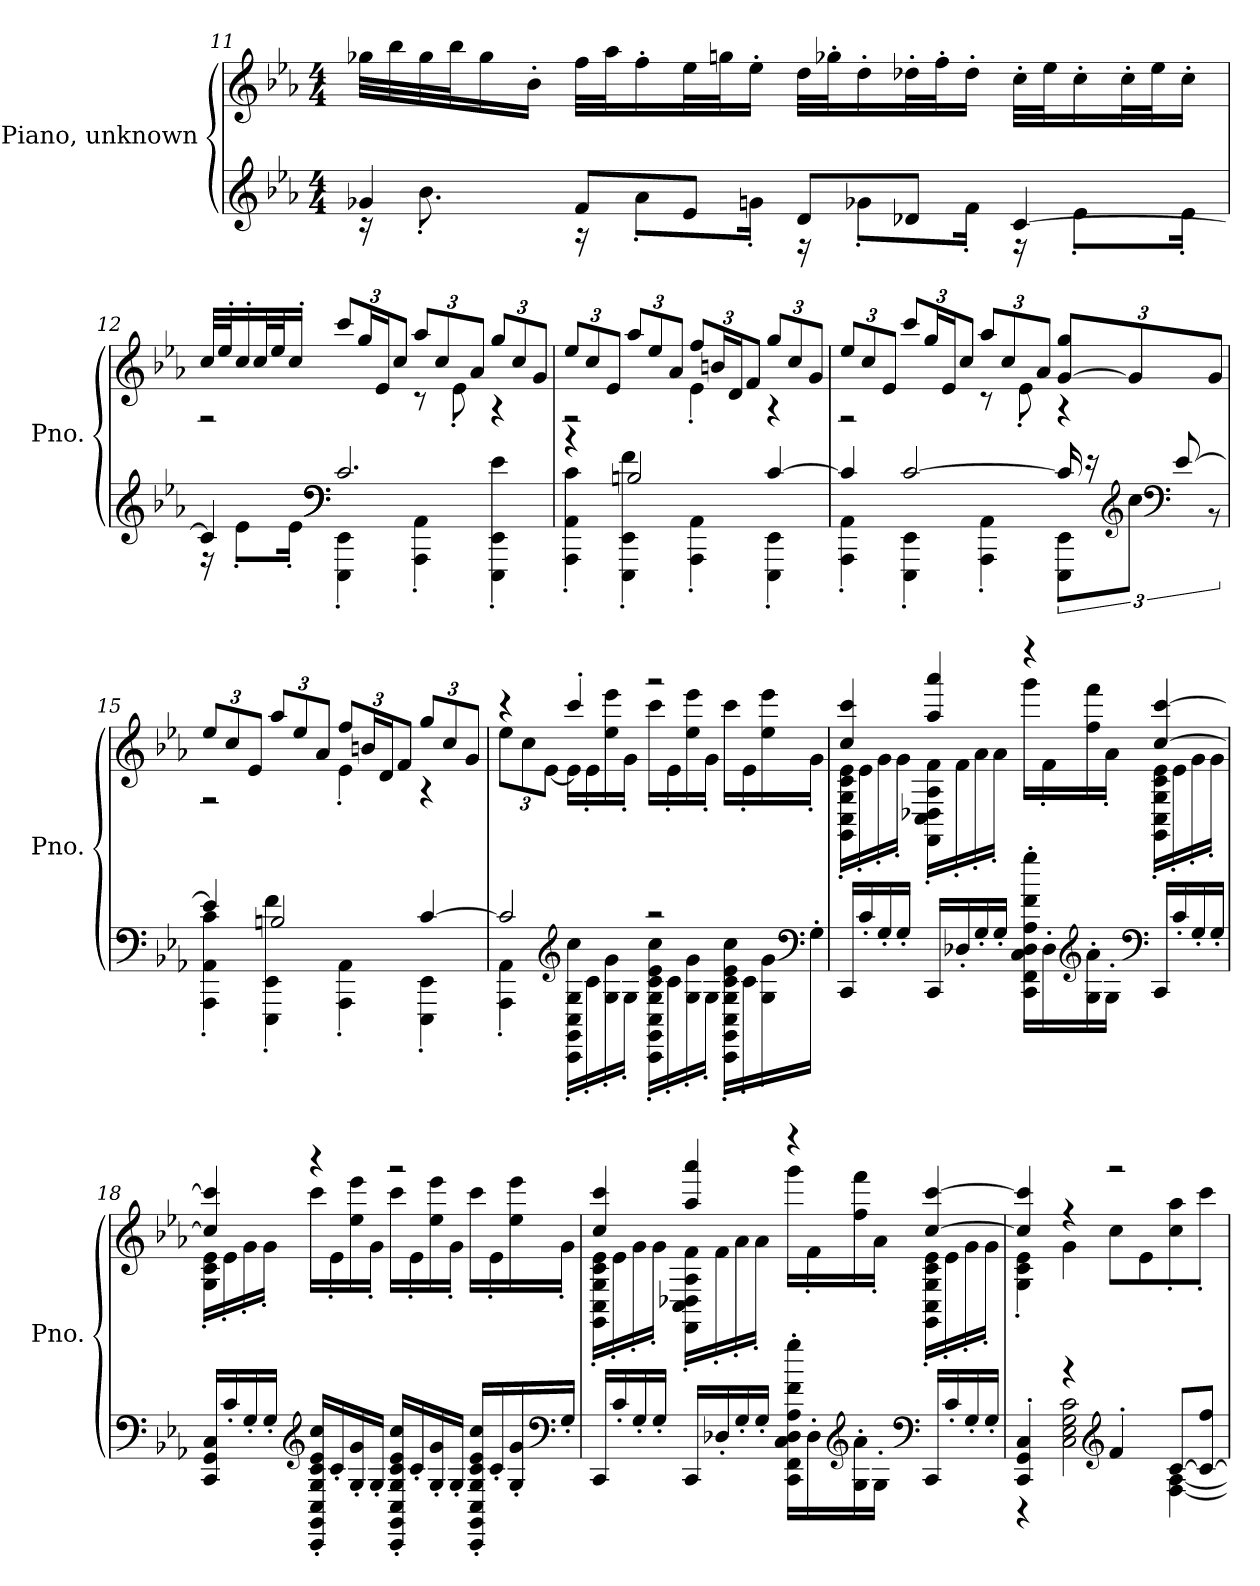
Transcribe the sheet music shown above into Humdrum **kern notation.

**kern	**kern
*part1	*part1
*staff2	*staff1
*I"Piano, unknown	*
*I'Pno.	*
!!LO:LB:g=z
*clefG2	*clefG2
*k[b-e-a-]	*k[b-e-a-]
*M4/4	*M4/4
=11	=11
*^	*
4g-X/	16r	32gg-X\LLL
.	.	32bb-\
.	8.b-'\	32gg-\
.	.	32bb-\J
.	.	16gg-\
.	.	16b-'\JJ
8f/L	16r	32ff\LLL
.	.	32aa-\J
.	8a-'\L	16ff'\
8e-/J	.	32ee-\L
.	.	32ggn\J
.	16gn'\Jk	16ee-'\JJ
8d/L	16r	32dd\LLL
.	.	32gg-X'\J
.	8g-X'\L	16dd'\
8d-X/J	.	32dd-X'\L
.	.	32ff'\J
.	16f'\Jk	16dd-'\JJ
[4c/	16r	32cc'\LLL
.	.	32ee-\J
.	8e-'\L	16cc'\
.	.	32cc'\L
.	.	32ee-\J
.	16e-'\Jk	16cc'\JJ
=12	=12	=12
*	*	*^
4c/]	16r	32cc/LLL	2r
.	.	32ee-'/J	.
.	8e-'\L	16cc'/	.
.	.	32cc/L	.
.	.	32ee-/J	.
.	16e-'\Jk	16cc'/JJ	.
*clefF4	*	*	*
*	*	*Xbrackettup	*
2.c/	4EEE-\' 4EE-\'	12ccc/L	.
.	.	24gg/L	.
.	.	24e-/J	.
.	.	12cc/J	.
.	4AAA-\' 4AA-\'	12aa-/L	8r
.	.	12cc/	.
.	.	.	8e-'\
.	.	12a-/J	.
.	4EEE-\' 4EE-\' 4e-\'	12gg/L	4r
.	.	12cc/	.
.	.	12g/J	.
!!LO:LB:g=z	!!
=13	=13	=13	=13
4r	4AAA-\' 4AA-\' 4c\'	12ee-/L	2r
.	.	12cc/	.
.	.	12e-/J	.
2Bn/	4EEE-\' 4EE-\' 4f\'	12aa-/L	.
.	.	12ee-/	.
.	.	12a-/J	.
.	4AAA-\' 4AA-\'	12ff/L	4e-'\
.	.	24bn/L	.
.	.	24d/J	.
.	.	12f/J	.
[4c/	4EEE-\' 4EE-\'	12gg/L	4r
.	.	12cc/	.
.	.	12g/J	.
=14	=14	=14	=14
4c/]	4AAA-\' 4AA-\'	12ee-/L	2r
.	.	12cc/	.
.	.	12e-/J	.
[2c/	4EEE-\' 4EE-\'	12ccc/L	.
.	.	24gg/L	.
.	.	24e-/J	.
.	.	12cc/J	.
.	4AAA-\' 4AA-\'	12aa-/L	8r
.	.	12cc/	.
.	.	.	8e-'\
.	.	12a-/J	.
16c/]	12EEE-\ 12EE-\L	[12g/ 12gg/L	4r
16r	.	.	.
*clefG2	*	*	*
.	12cc\J	12g/]	.
*clefF4	*	*	*
[8e-/	.	.	.
.	12r	12g/J	.
!!LO:LB:g=z	!!
=15	=15	=15	=15
4e-/]	4AAA-\' 4AA-\' 4c\'	12ee-/L	2r
.	.	12cc/	.
.	.	12e-/J	.
2Bn/	4EEE-\' 4EE-\' 4f\'	12aa-/L	.
.	.	12ee-/	.
.	.	12a-/J	.
.	4AAA-\' 4AA-\'	12ff/L	4e-'\
.	.	24bn/L	.
.	.	24d/J	.
.	.	12f/J	.
[4c/	4EEE-\' 4EE-\'	12gg/L	4r
.	.	12cc/	.
.	.	12g/J	.
=16	=16	=16	=16
2c/]	4AAA-\' 4AA-\'	4r	12ee-\L
.	.	.	12cc\
.	.	.	[12e-\J
*clefG2	*	*	*
.	16CC\' 16GG\' 16C\' 16G\' 16cc\'LL	4ccc'/	16e-\LL]
.	16c'\	.	16e-'\
.	16G\' 16g\'	.	16ee-\ 16eee-\
.	16G'\JJ	.	16g'\JJ
2r	16CC\' 16GG\' 16C\' 16G\' 16c\' 16e-\' 16cc\'LL	2r	16ccc\LL
.	16c'\	.	16e-'\
.	16G\' 16g\'	.	16ee-\ 16eee-\
.	16G'\JJ	.	16g'\JJ
.	16CC\' 16GG\' 16C\' 16G\' 16c\' 16e-\' 16cc\'LL	.	16ccc\LL
.	16c'\	.	16e-'\
.	16G\' 16g\'	.	16ee-\ 16eee-\
*clefF4	*	*	*
.	16G'\JJ	.	16g'\JJ
*v	*v	*	*
!!LO:LB:g=z	!!
=17	=17	=17
16CC/LL	4cc/ 4ccc/	16GG\' 16C\' 16G\' 16c\' 16e-\'LL
16c'/	.	16e-'\
16G'/	.	16g'\
16G'/JJ	.	16g'\JJ
16CC/LL	4aa-/ 4aaa-/	16FF\' 16C\' 16D-X\' 16A-\' 16f\'LL
16D-X'/	.	16f'\
16G'/	.	16a-'\
16G'/JJ	.	16a-'\JJ
16CC\' 16FF\' 16C\' 16D-\' 16A-\' 16f\' 16gg\'LL	4r	16ggg\LL
16D-'\	.	16f'\
*clefG2	*	*
16G\' 16a-\'	.	16ff\ 16fff\
16G'\JJ	.	16a-'\JJ
*clefF4	*	*
16CC/LL	[4cc/ [4ccc/	16GG\' 16C\' 16G\' 16c\' 16e-\'LL
16c'/	.	16e-'\
16G'/	.	16g'\
16G'/JJ	.	16g'\JJ
!!LO:LB:g=z	!!
=18	=18	=18
16CC/ 16GG/ 16C/LL	4cc/] 4ccc/]	16G\' 16c\' 16e-\'LL
16c'/	.	16e-'\
16G'/	.	16g'\
16G'/JJ	.	16g'\JJ
*clefG2	*	*
16CC/' 16GG/' 16C/' 16G/' 16c/' 16e-/' 16cc/'LL	4r	16ccc\LL
16c'/	.	16e-'\
16G/' 16g/'	.	16ee-\ 16eee-\
16G'/JJ	.	16g'\JJ
16CC/' 16GG/' 16C/' 16G/' 16c/' 16e-/' 16cc/'LL	2r	16ccc\LL
16c'/	.	16e-'\
16G/' 16g/'	.	16ee-\ 16eee-\
16G'/JJ	.	16g'\JJ
16CC/' 16GG/' 16C/' 16G/' 16c/' 16e-/' 16cc/'LL	.	16ccc\LL
16c'/	.	16e-'\
16G/' 16g/'	.	16ee-\ 16eee-\
*clefF4	*	*
16G'/JJ	.	16g'\JJ
!!LO:PB:g=z	!!
=19	=19	=19
16CC/LL	4cc/ 4ccc/	16GG\' 16C\' 16G\' 16c\' 16e-\'LL
16c'/	.	16e-'\
16G'/	.	16g'\
16G'/JJ	.	16g'\JJ
16CC/LL	4aa-/ 4aaa-/	16FF\' 16C\' 16D-X\' 16A-\' 16f\'LL
16D-X'/	.	16f'\
16G'/	.	16a-'\
16G'/JJ	.	16a-'\JJ
16CC\' 16FF\' 16C\' 16D-\' 16A-\' 16f\' 16gg\'LL	4r	16ggg\LL
16D-'\	.	16f'\
*clefG2	*	*
16G\' 16a-\'	.	16ff\ 16fff\
16G'\JJ	.	16a-'\JJ
*clefF4	*	*
16CC/LL	[4cc/ [4ccc/	16GG\' 16C\' 16G\' 16c\' 16e-\'LL
16c'/	.	16e-'\
16G'/	.	16g'\
16G'/JJ	.	16g'\JJ
=20	=20	=20
*^	*	*
4CC/' 4GG/' 4C/'	4r	4cc/] 4ccc/]	4G\' 4c\' 4e-\'
4r	2C\ 2E-\ 2G\ 2c\	4r	4g\
*clefG2	*	*	*
4f'/	.	2r	8cc\L
.	.	.	8e-\
[8c/L	[4F\ [4A-\	.	8cc\' 8aa-\'
8c/_ 8ff/J	.	.	8ccc'\J
*v	*v	*	*
*	*v	*v
=	=
*-	*-
